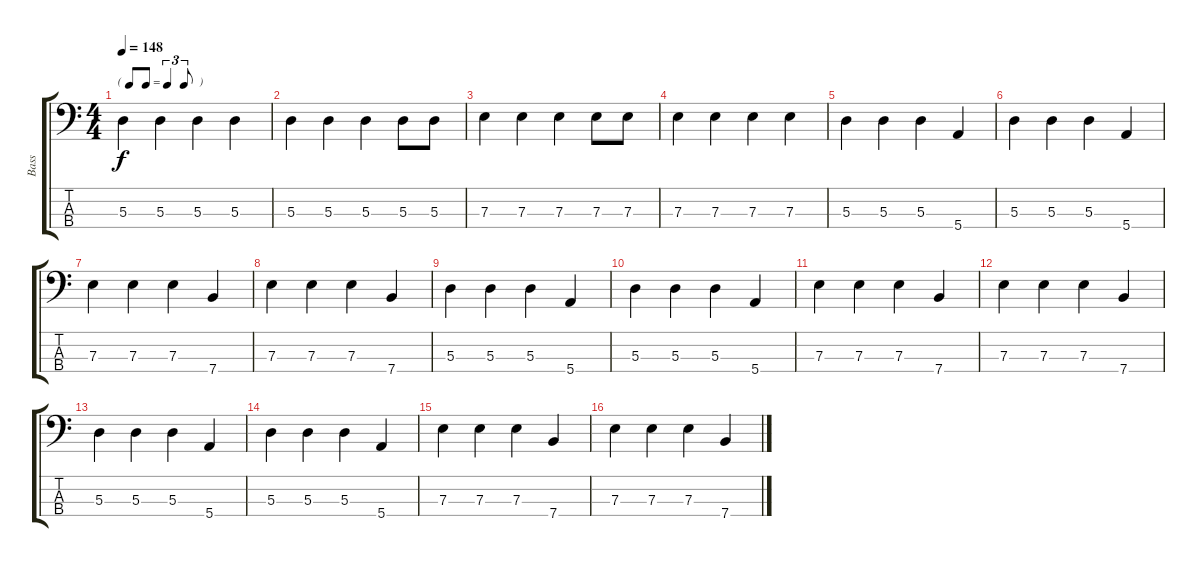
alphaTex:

\track ("Bass" "Bass") {instrument electricbassfinger}
\staff {score tabs}
\tuning (G2 D2 A1 E1) {hide}
\ts (4 4)
\tf triplet8th
\tempo 148
\clef f4
\ks c
5.3.4{dy f} 5.3.4 5.3.4 5.3.4 |
5.3.4 5.3.4 5.3.4 5.3.8 5.3.8 |
7.3.4 7.3.4 7.3.4 7.3.8 7.3.8 |
7.3.4 7.3.4 7.3.4 7.3.4 |
5.3.4 5.3.4 5.3.4 5.4.4 |
5.3.4 5.3.4 5.3.4 5.4.4 |
7.3.4 7.3.4 7.3.4 7.4.4 |
7.3.4 7.3.4 7.3.4 7.4.4 |
5.3.4 5.3.4 5.3.4 5.4.4 |
5.3.4 5.3.4 5.3.4 5.4.4 |
7.3.4 7.3.4 7.3.4 7.4.4 |
7.3.4 7.3.4 7.3.4 7.4.4 |
5.3.4 5.3.4 5.3.4 5.4.4 |
5.3.4 5.3.4 5.3.4 5.4.4 |
7.3.4 7.3.4 7.3.4 7.4.4 |
7.3.4 7.3.4 7.3.4 7.4.4
